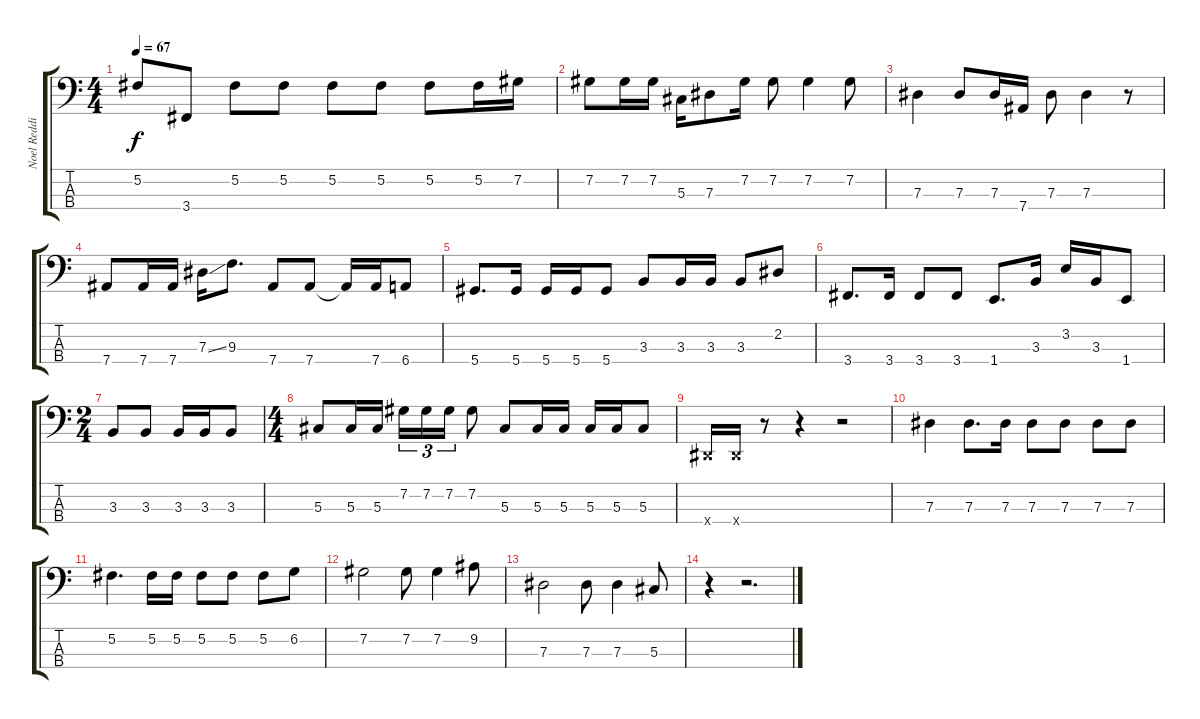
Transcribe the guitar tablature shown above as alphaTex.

\track ("Noel Redding" "Noel Reddi") {instrument electricbasspick}
\staff {score tabs}
\tuning (Gb2 Db2 Ab1 Eb1) {hide}
\ts (4 4)
\tempo 67
\clef f4
\ks c
5.2.8{dy f} 3.4.8 5.2.8 5.2.8 5.2.8 5.2.8 5.2.8 5.2.16 7.2.16 |
7.2.8 7.2.16 7.2.16 5.3.16 7.3.8 7.2.16 7.2.8 7.2.4 7.2.8 |
7.3.4 7.3.8 7.3.16 7.4.16 7.3.8 7.3.4 r.8 |
7.4.8 7.4.16 7.4.16 7.3{ss}.16 9.3.8{d} 7.4.8 7.4.8 7.4{t}.16 7.4.16 6.4.8 |
5.4.8{d} 5.4.16 5.4.16 5.4.16 5.4.8 3.3.8 3.3.16 3.3.16 3.3.8 2.2.8 |
3.4.8{d} 3.4.16 3.4.8 3.4.8 1.4.8{d} 3.3.16 3.2.16 3.3.16 1.4.8 |
\ts (2 4)
3.3.8 3.3.8 3.3.16 3.3.16 3.3.8 |
\ts (4 4)
5.3.8 5.3.16 5.3.16 7.2.16{tu (3 2)} 7.2.16{tu (3 2)} 7.2.16{tu (3 2)} 7.2.8 5.3.8 5.3.16 5.3.16 5.3.16 5.3.16 5.3.8 |
0.4{x}.16 0.4{x}.16 r.8 r.4 r.2 |
7.3.4 7.3.8{d} 7.3.16 7.3.8 7.3.8 7.3.8 7.3.8 |
5.2.4{d} 5.2.16 5.2.16 5.2.8 5.2.8 5.2.8 6.2.8 |
7.2.2 7.2.8 7.2.4 9.2.8 |
7.3.2 7.3.8 7.3.4 5.3.8 |
r.4 r.2{d}
